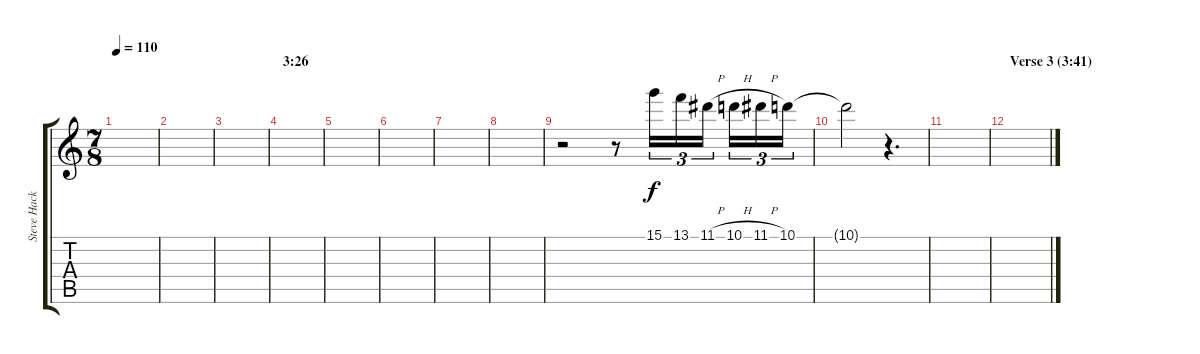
\track ("Steve Hackett (guitar 3)" "Steve Hack") {instrument overdrivenguitar}
\staff {score tabs}
\tuning (E4 B3 G3 D3 A2 E2) {hide}
\ts (7 8)
\tempo 110
\clef g2
\ks c
|
|
|
\section ("" "3:26")
|
|
|
|
|
r.2 r.8 15.1.16{tu (3 2)} 13.1.16{tu (3 2)} 11.1{h}.16{tu (3 2)} 10.1{h}.16{tu (3 2)} 11.1{h}.16{tu (3 2)} 10.1.16{tu (3 2)} |
10.1{t}.2 r.4{d} |
|
\section ("" "Verse 3 (3:41)")
